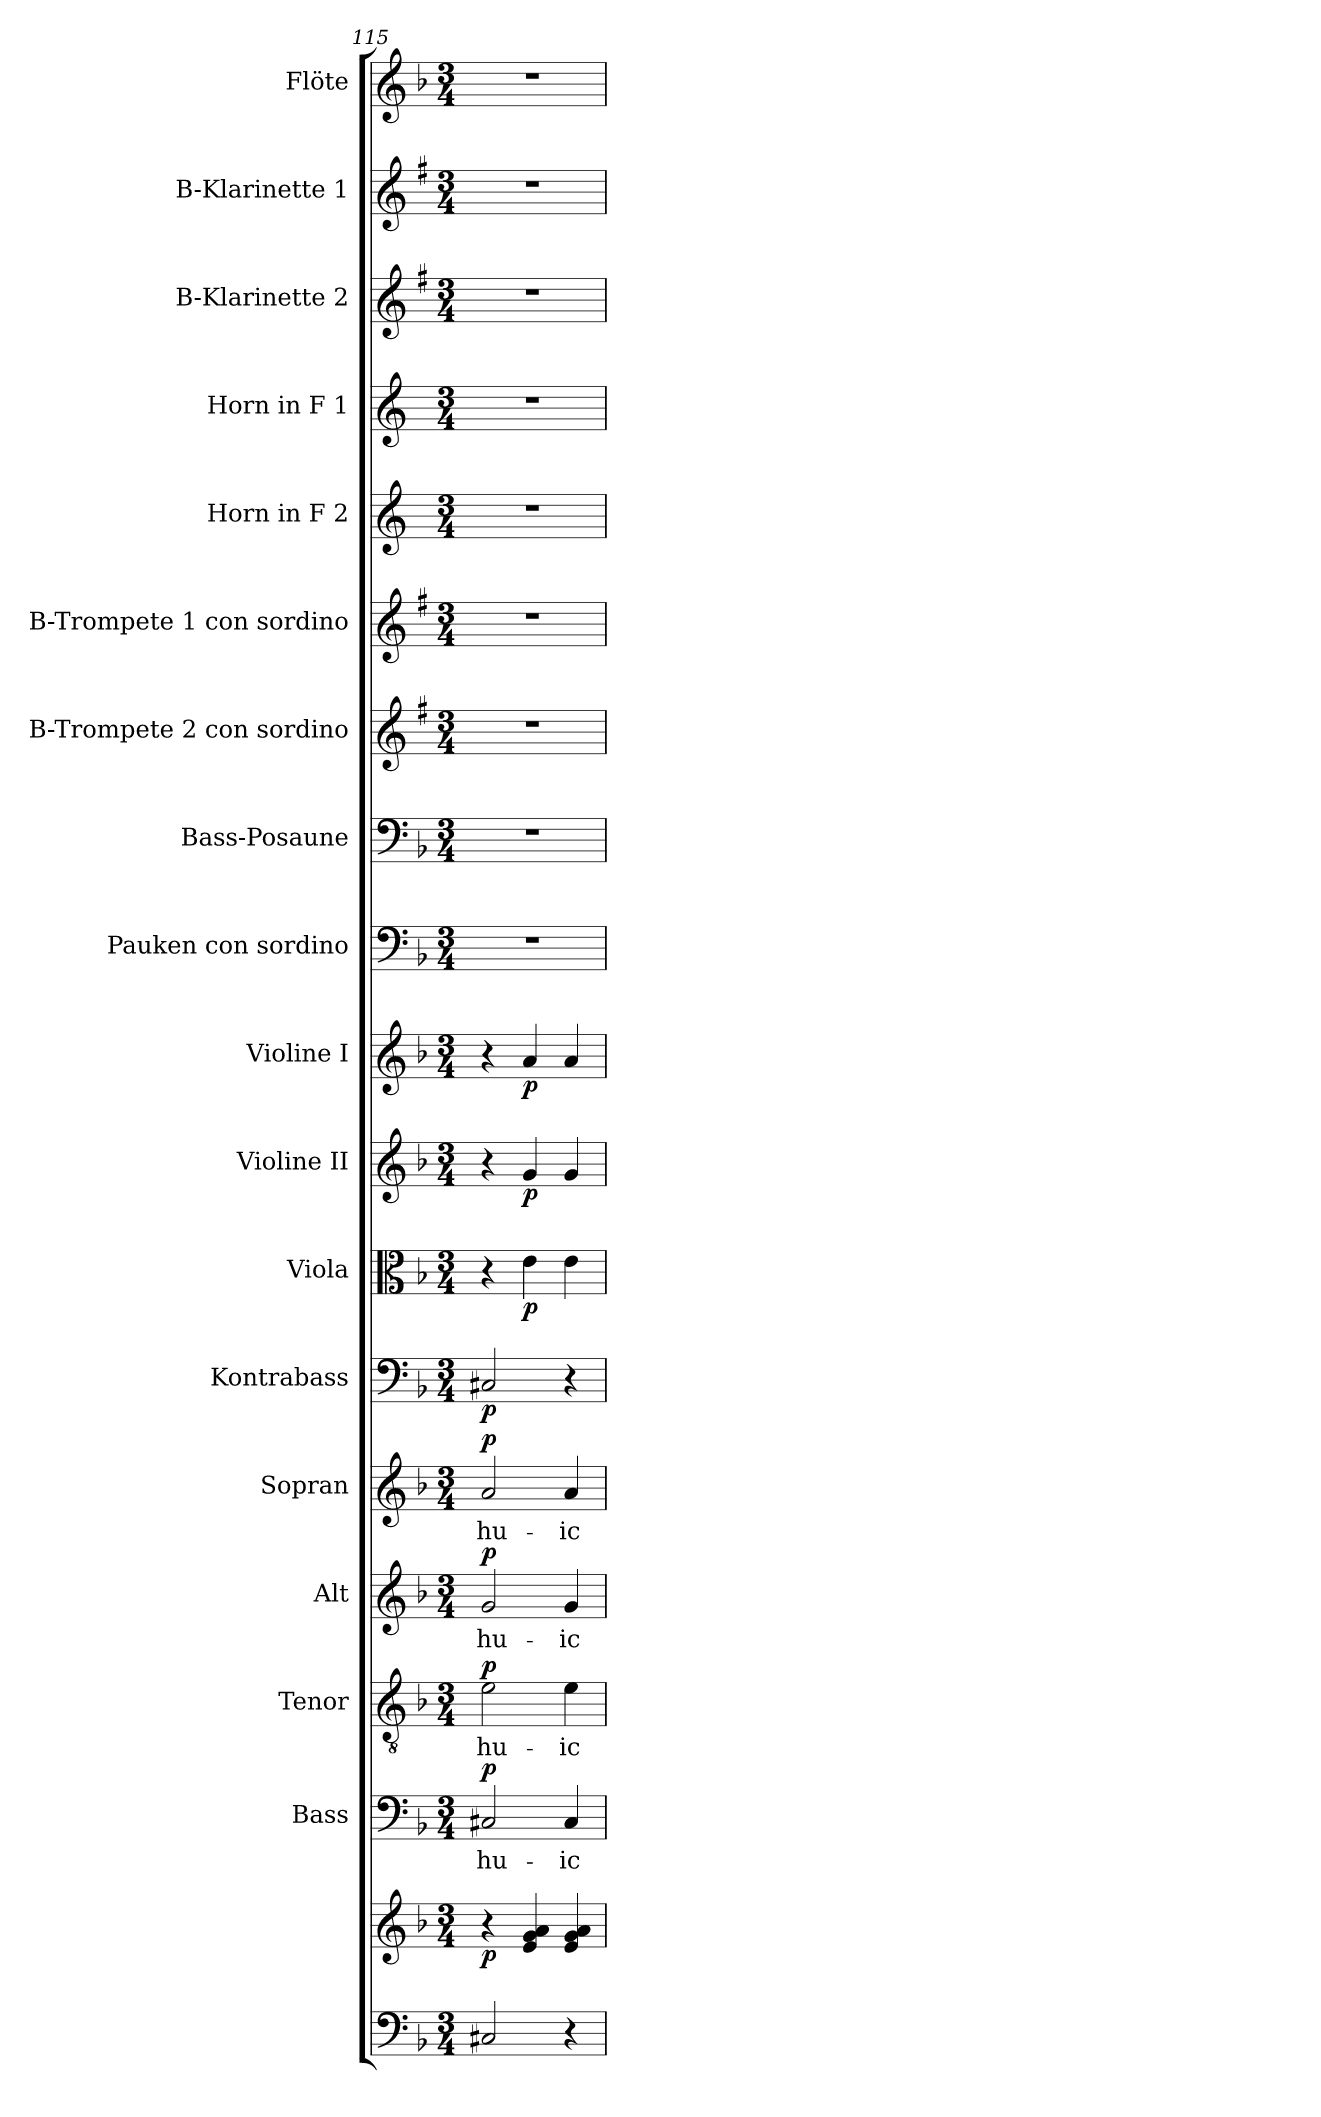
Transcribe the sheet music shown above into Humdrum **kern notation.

**kern	**kern	**dynam	**kern	**text	**dynam	**kern	**text	**dynam	**kern	**text	**dynam	**kern	**text	**dynam	**kern	**dynam	**kern	**dynam	**kern	**dynam	**kern	**dynam	**kern	**kern	**kern	**kern	**kern	**kern	**kern	**kern	**kern
*part18	*part18	*part18	*part17	*part17	*part17	*part16	*part16	*part16	*part15	*part15	*part15	*part14	*part14	*part14	*part13	*part13	*part12	*part12	*part11	*part11	*part10	*part10	*part9	*part8	*part7	*part6	*part5	*part4	*part3	*part2	*part1
*staff19	*staff18	*staff18/19	*staff17	*staff17	*staff17	*staff16	*staff16	*staff16	*staff15	*staff15	*staff15	*staff14	*staff14	*staff14	*staff13	*staff13	*staff12	*staff12	*staff11	*staff11	*staff10	*staff10	*staff9	*staff8	*staff7	*staff6	*staff5	*staff4	*staff3	*staff2	*staff1
*	*	*	*I"Bass	*	*	*I"Tenor	*	*	*I"Alt	*	*	*I"Sopran	*	*	*I"Kontrabass	*	*I"Viola	*	*I"Violine II	*	*I"Violine I	*	*I"Pauken con sordino	*I"Bass-Posaune	*I"B-Trompete 2 con sordino	*I"B-Trompete 1 con sordino	*I"Horn in F 2	*I"Horn in F 1	*I"B-Klarinette 2	*I"B-Klarinette 1	*I"Flöte
*	*	*	*I'B.	*	*	*I'T.	*	*	*I'A.	*	*	*I'S.	*	*	*I'Kb.	*	*I'Vla.	*	*I'Vl. II	*	*I'Vl. I	*	*I'Pk.	*I'B. Pos.	*I'B Trp. 2	*I'B Trp. 1	*	*	*I'B Kl. 2	*I'B Kl. 1	*I'Fl.
*clefF4	*clefG2	*	*clefF4	*	*	*clefGv2	*	*	*clefG2	*	*	*clefG2	*	*	*clefF4	*	*clefC3	*	*clefG2	*	*clefG2	*	*clefF4	*clefF4	*clefG2	*clefG2	*clefG2	*clefG2	*clefG2	*clefG2	*clefG2
*	*	*	*	*	*	*	*	*	*	*	*	*	*	*	*ITrd7c12	*	*	*	*	*	*	*	*	*	*ITrd1c2	*ITrd1c2	*ITrd4c7	*ITrd4c7	*ITrd1c2	*ITrd1c2	*
*k[b-]	*k[b-]	*	*k[b-]	*	*	*k[b-]	*	*	*k[b-]	*	*	*k[b-]	*	*	*k[b-]	*	*k[b-]	*	*k[b-]	*	*k[b-]	*	*k[b-]	*k[b-]	*k[b-]	*k[b-]	*k[b-]	*k[b-]	*k[b-]	*k[b-]	*k[b-]
*F:	*F:	*	*F:	*	*	*F:	*	*	*F:	*	*	*F:	*	*	*F:	*	*F:	*	*F:	*	*F:	*	*F:	*F:	*F:	*F:	*F:	*F:	*F:	*F:	*F:
*M3/4	*M3/4	*	*M3/4	*	*	*M3/4	*	*	*M3/4	*	*	*M3/4	*	*	*M3/4	*	*M3/4	*	*M3/4	*	*M3/4	*	*M3/4	*M3/4	*M3/4	*M3/4	*M3/4	*M3/4	*M3/4	*M3/4	*M3/4
=115	=115	=115	=115	=115	=115	=115	=115	=115	=115	=115	=115	=115	=115	=115	=115	=115	=115	=115	=115	=115	=115	=115	=115	=115	=115	=115	=115	=115	=115	=115	=115
!	!	!LO:DY:b	!	!LO:LY:b	!LO:DY:a	!	!LO:LY:b	!LO:DY:a	!	!LO:LY:b	!LO:DY:a	!	!LO:LY:b	!LO:DY:a	!	!LO:DY:b	!	!	!	!	!	!	!	!	!	!	!	!	!	!	!
2C#X/	4r	p	2C#X/	hu-	p	2e\	hu-	p	2g/	hu-	p	2a/	hu-	p	2CC#X/	p	4r	.	4r	.	4r	.	2.r	2.r	2.r	2.r	2.r	2.r	2.r	2.r	2.r
!	!	!	!	!	!	!	!	!	!	!	!	!	!	!	!	!	!	!LO:DY:b	!	!LO:DY:b	!	!LO:DY:b	!	!	!	!	!	!	!	!	!
.	4e/ 4g/ 4a/	.	.	.	.	.	.	.	.	.	.	.	.	.	.	.	4e\	p	4g/	p	4a/	p	.	.	.	.	.	.	.	.	.
!	!	!	!	!LO:LY:b	!	!	!LO:LY:b	!	!	!LO:LY:b	!	!	!LO:LY:b	!	!	!	!	!	!	!	!	!	!	!	!	!	!	!	!	!	!
4r	4e/ 4g/ 4a/	.	4C#/	-ic	.	4e\	-ic	.	4g/	-ic	.	4a/	-ic	.	4r	.	4e\	.	4g/	.	4a/	.	.	.	.	.	.	.	.	.	.
=	=	=	=	=	=	=	=	=	=	=	=	=	=	=	=	=	=	=	=	=	=	=	=	=	=	=	=	=	=	=	=
*-	*-	*-	*-	*-	*-	*-	*-	*-	*-	*-	*-	*-	*-	*-	*-	*-	*-	*-	*-	*-	*-	*-	*-	*-	*-	*-	*-	*-	*-	*-	*-
